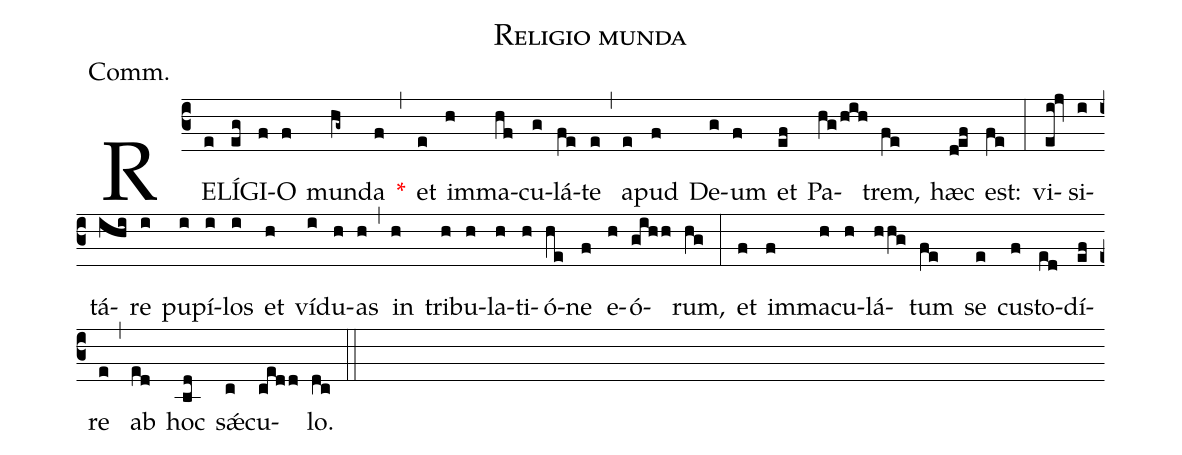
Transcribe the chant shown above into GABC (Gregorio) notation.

name:Religio munda;
annotation:Comm.;
mode:III.;
office-part:Communion;
%%
(c3) RE(e)LÍ(eg)GI(f)O(f) mun(hg~)da(f) <v>\red{*}</v>(,) et(e) im(h)ma(hf)cu(g)lá(fe)te(e) (,) a(e)pud(f) De(g)um(f) et(ef) Pa(hg/hih)trem,(fe) hæc(d!ef) est:(fe) (:) vi(ei!jv)si(i)tá(ihi)re(i) pu(i)pí(i)los(i) et(h) ví(i)du(h)as(h) (,) in(h) tri(h)bu(h)la(h)ti(h)ó(he)ne(f) e(h)ó(gihh)rum,(hg) (:) et(f) im(f)ma(h)cu(h)lá(hhg)tum(fe) se(e) cu(f)sto(ed)dí(ef)re(e) (,) ab(ed) hoc(bd) s<sp>'ae</sp>(c)cu(cedd)lo.(dc) (::)
